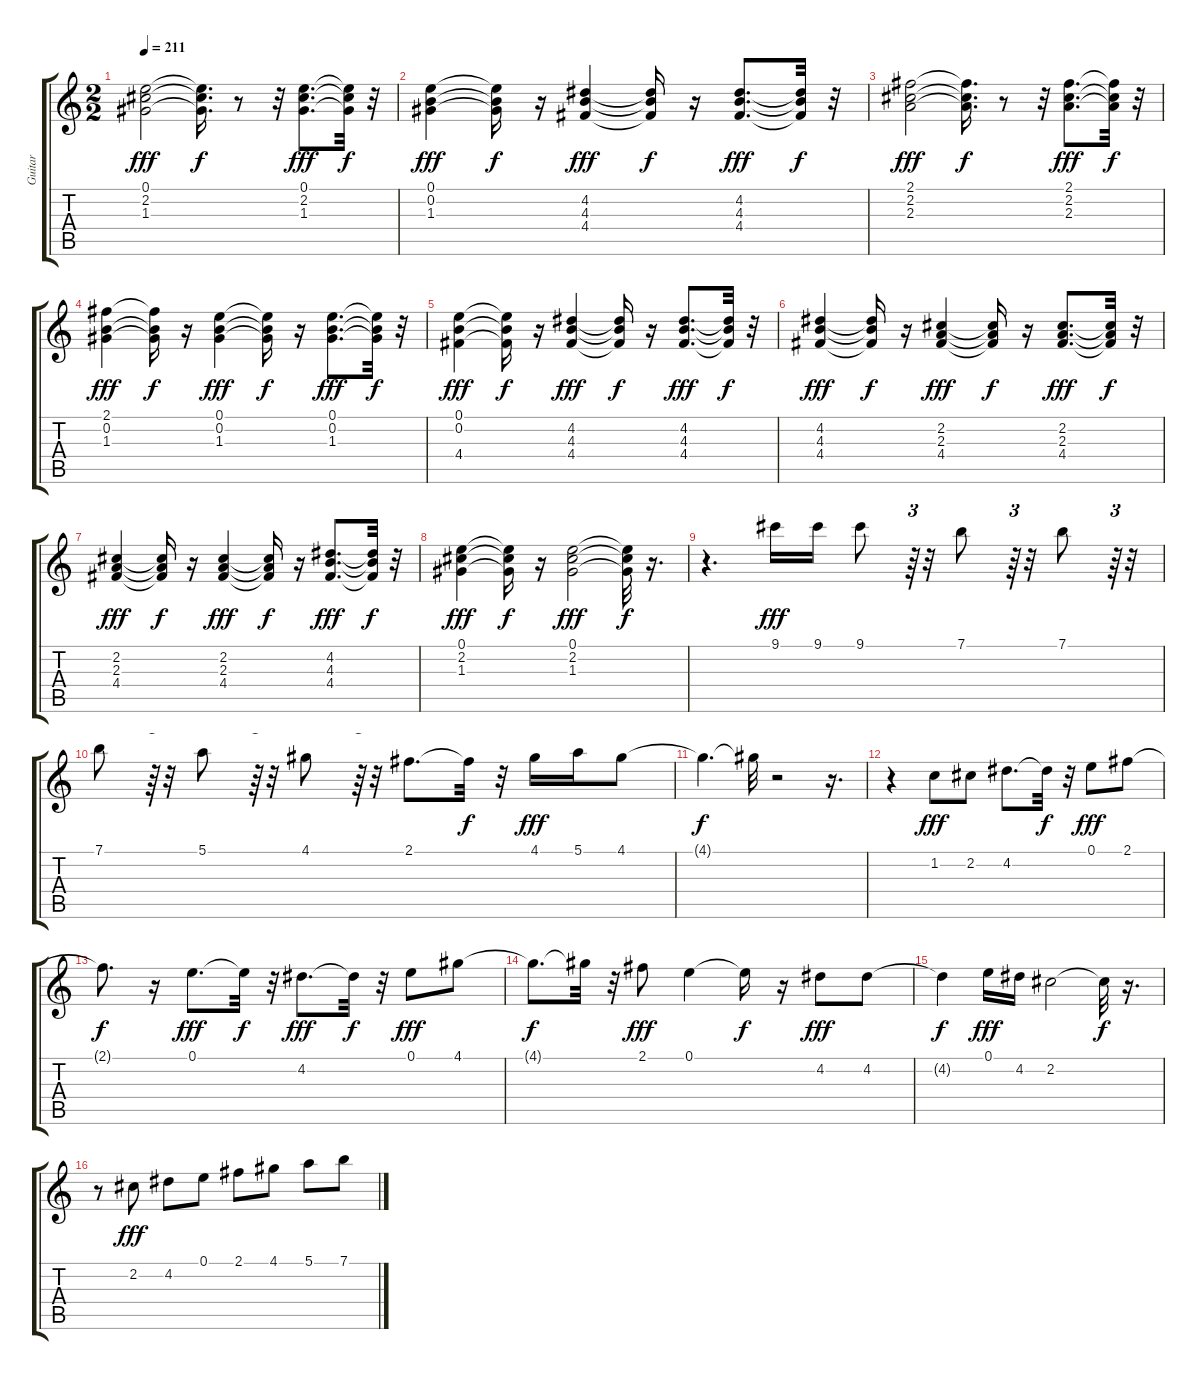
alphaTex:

\track ("Guitar" "Guitar") {instrument acousticguitarsteel}
\staff {score tabs}
\tuning (E4 B3 G3 D3 A2 E2) {hide}
\ts (2 2)
\tempo 211
\clef g2
\ks c
(0.1 2.2 1.3).2{dy fff} (0.1{t} 2.2{t} 1.3{t}).16{d dy f} r.8 r.32 (0.1 2.2 1.3).8{d dy fff} (0.1{t} 2.2{t} 1.3{t}).32{dy f} r.32 |
(0.1 0.2 1.3).4{dy fff} (0.1{t} 0.2{t} 1.3{t}).16{dy f} r.16 (4.2 4.3 4.4).4{dy fff} (4.2{t} 4.3{t} 4.4{t}).16{dy f} r.16 (4.2 4.3 4.4).8{d dy fff} (4.2{t} 4.3{t} 4.4{t}).32{dy f} r.32 |
(2.1 2.2 2.3).2{dy fff} (2.1{t} 2.2{t} 2.3{t}).16{d dy f} r.8 r.32 (2.1 2.2 2.3).8{d dy fff} (2.1{t} 2.2{t} 2.3{t}).32{dy f} r.32 |
(2.1 0.2 1.3).4{dy fff} (2.1{t} 0.2{t} 1.3{t}).16{dy f} r.16 (0.1 0.2 1.3).4{dy fff} (0.1{t} 0.2{t} 1.3{t}).16{dy f} r.16 (0.1 0.2 1.3).8{d dy fff} (0.1{t} 0.2{t} 1.3{t}).32{dy f} r.32 |
(0.1 0.2 4.4).4{dy fff} (0.1{t} 0.2{t} 4.4{t}).16{dy f} r.16 (4.2 4.3 4.4).4{dy fff} (4.2{t} 4.3{t} 4.4{t}).16{dy f} r.16 (4.2 4.3 4.4).8{d dy fff} (4.2{t} 4.3{t} 4.4{t}).32{dy f} r.32 |
(4.2 4.3 4.4).4{dy fff} (4.2{t} 4.3{t} 4.4{t}).16{dy f} r.16 (2.2 2.3 4.4).4{dy fff} (2.2{t} 2.3{t} 4.4{t}).16{dy f} r.16 (2.2 2.3 4.4).8{d dy fff} (2.2{t} 2.3{t} 4.4{t}).32{dy f} r.32 |
(2.2 2.3 4.4).4{dy fff} (2.2{t} 2.3{t} 4.4{t}).16{dy f} r.16 (2.2 2.3 4.4).4{dy fff} (2.2{t} 2.3{t} 4.4{t}).16{dy f} r.16 (4.2 4.3 4.4).8{d dy fff} (4.2{t} 4.3{t} 4.4{t}).32{dy f} r.32 |
(0.1 2.2 1.3).4{dy fff} (0.1{t} 2.2{t} 1.3{t}).16{dy f} r.16 (0.1 2.2 1.3).2{dy fff} (0.1{t} 2.2{t} 1.3{t}).32{dy f} r.16{d} |
r.4{d} 9.1.16{dy fff} 9.1.16 9.1.8 r.64{tu (3 2)} r.32 7.1.8 r.64{tu (3 2)} r.32 7.1.8 r.64{tu (3 2)} r.32 |
7.1.8 r.64{tu (3 2)} r.32 5.1.8 r.64{tu (3 2)} r.32 4.1.8 r.64{tu (3 2)} r.32 2.1.8{d} 2.1{t}.32{dy f} r.32 4.1.16{dy fff} 5.1.16 4.1.8 |
4.1{t}.4{d dy f} 4.1{t}.32 r.2 r.16{d} |
r.4 1.2.8{dy fff} 2.2.8 4.2.8{d} 4.2{t}.32{dy f} r.32 0.1.8{dy fff} 2.1.8 |
2.1{t}.8{d dy f} r.16 0.1.8{d dy fff} 0.1{t}.32{dy f} r.32 4.2.8{d dy fff} 4.2{t}.32{dy f} r.32 0.1.8{dy fff} 4.1.8 |
4.1{t}.8{d dy f} 4.1{t}.32 r.32 2.1.8{dy fff} 0.1.4 0.1{t}.16{dy f} r.16 4.2.8{dy fff} 4.2.8 |
4.2{t}.4{dy f} 0.1.16{dy fff} 4.2.16 2.2.2 2.2{t}.32{dy f} r.16{d} |
r.8 2.2.8{dy fff} 4.2.8 0.1.8 2.1.8 4.1.8 5.1.8 7.1.8
